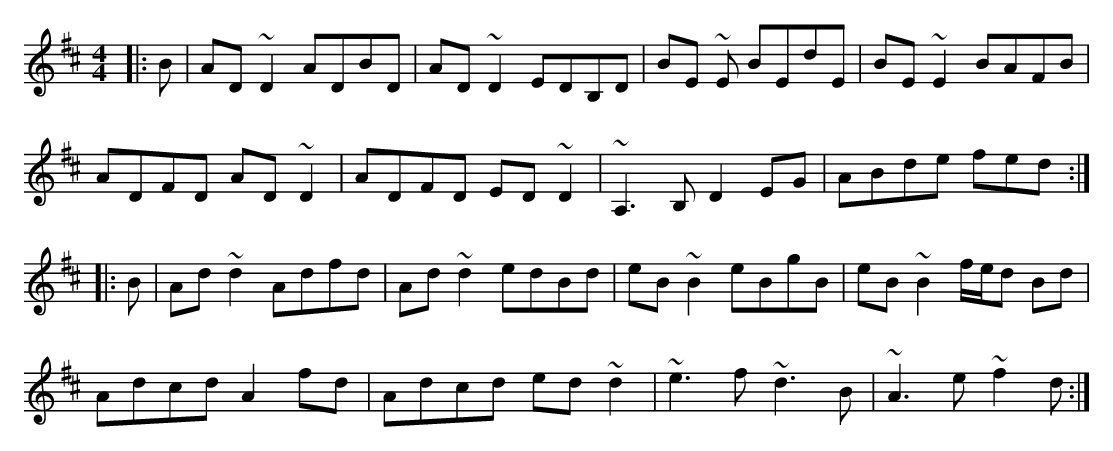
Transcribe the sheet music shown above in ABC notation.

X:1
M:4/4
K:D
|:B|AD ~D2 ADBD|AD ~D2 EDB,D|BE ~E BEdE|BE ~E2 BAFB|
ADFD AD ~D2|ADFD ED ~D2|~A,3 B, D2 EG|ABde fed:|
|:B|Ad ~d2 Adfd|Ad ~d2 edBd|eB ~B2 eBgB|eB ~B2 f/e/d Bd|
Adcd A2 fd|Adcd ed ~d2|~e3 f ~d3 B|~A3 e ~f2 d:|
